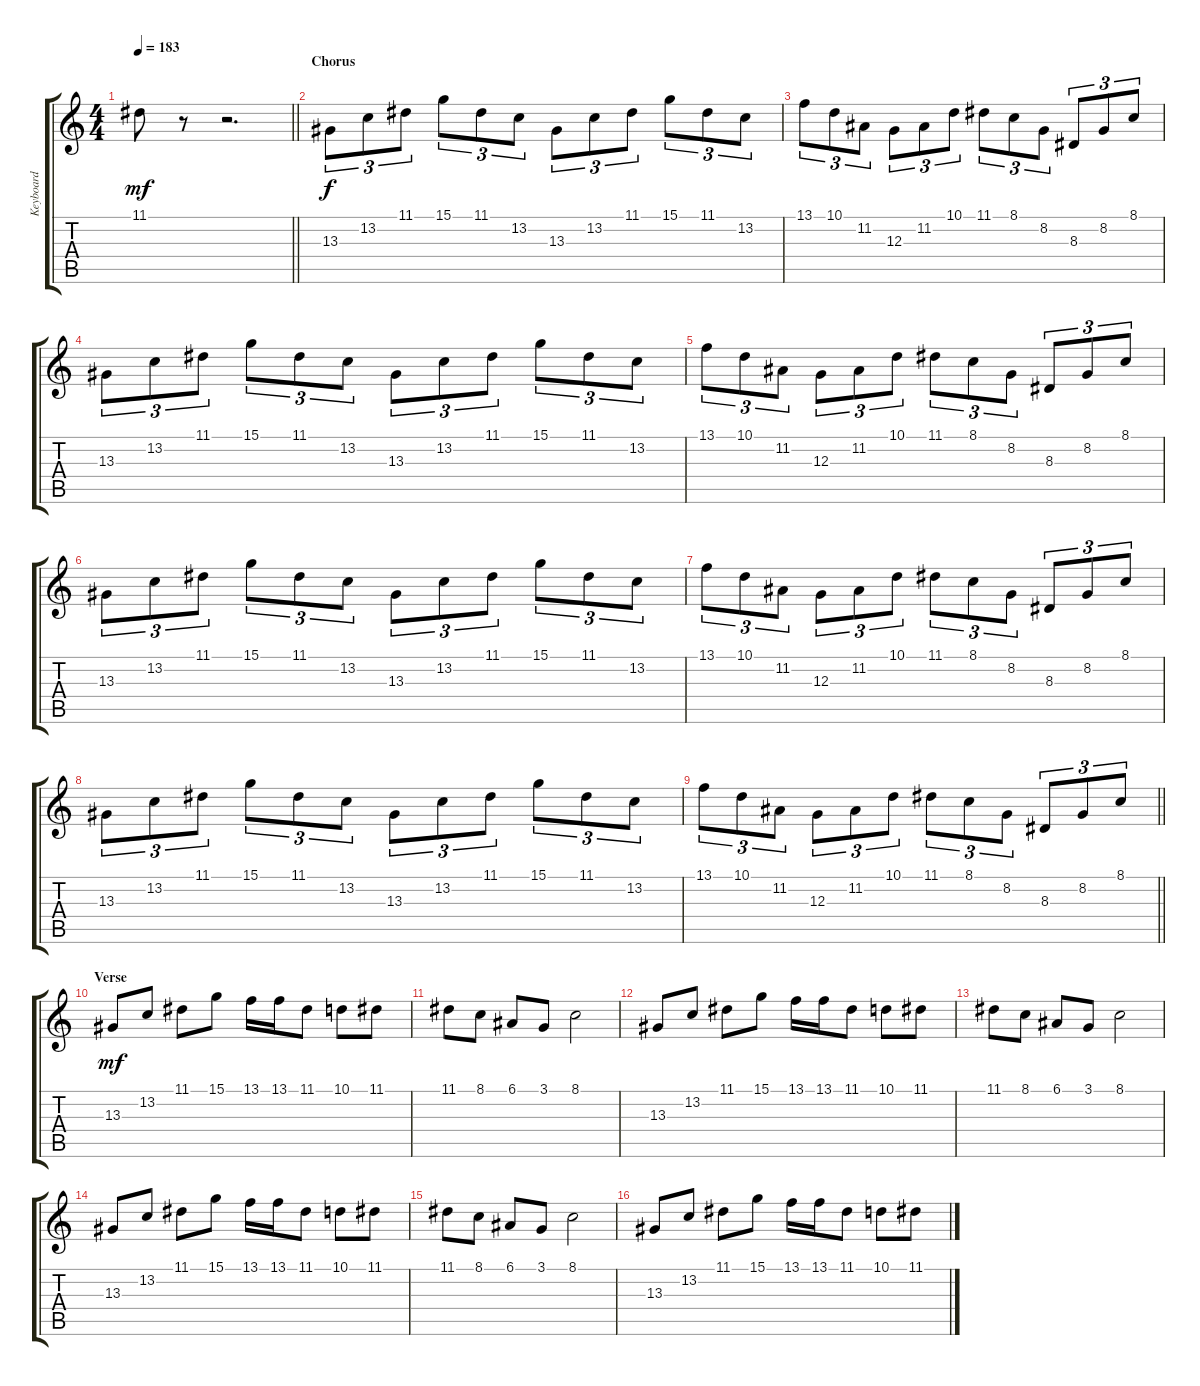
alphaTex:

\track ("Keyboard" "Keyboard") {instrument tremolostrings}
\staff {score tabs}
\tuning (E4 B3 G3 D3 A2 E2) {hide}
\ts (4 4)
\tempo 183
\clef g2
\barLineRight lightlight
\ks c
11.1.8{dy mf} r.8 r.2{d} |
\section ("" "Chorus")
13.3.8{tu (3 2) dy f} 13.2.8{tu (3 2)} 11.1.8{tu (3 2)} 15.1.8{tu (3 2)} 11.1.8{tu (3 2)} 13.2.8{tu (3 2)} 13.3.8{tu (3 2)} 13.2.8{tu (3 2)} 11.1.8{tu (3 2)} 15.1.8{tu (3 2)} 11.1.8{tu (3 2)} 13.2.8{tu (3 2)} |
13.1.8{tu (3 2)} 10.1.8{tu (3 2)} 11.2.8{tu (3 2)} 12.3.8{tu (3 2)} 11.2.8{tu (3 2)} 10.1.8{tu (3 2)} 11.1.8{tu (3 2)} 8.1.8{tu (3 2)} 8.2.8{tu (3 2)} 8.3.8{tu (3 2)} 8.2.8{tu (3 2)} 8.1.8{tu (3 2)} |
13.3.8{tu (3 2)} 13.2.8{tu (3 2)} 11.1.8{tu (3 2)} 15.1.8{tu (3 2)} 11.1.8{tu (3 2)} 13.2.8{tu (3 2)} 13.3.8{tu (3 2)} 13.2.8{tu (3 2)} 11.1.8{tu (3 2)} 15.1.8{tu (3 2)} 11.1.8{tu (3 2)} 13.2.8{tu (3 2)} |
13.1.8{tu (3 2)} 10.1.8{tu (3 2)} 11.2.8{tu (3 2)} 12.3.8{tu (3 2)} 11.2.8{tu (3 2)} 10.1.8{tu (3 2)} 11.1.8{tu (3 2)} 8.1.8{tu (3 2)} 8.2.8{tu (3 2)} 8.3.8{tu (3 2)} 8.2.8{tu (3 2)} 8.1.8{tu (3 2)} |
13.3.8{tu (3 2)} 13.2.8{tu (3 2)} 11.1.8{tu (3 2)} 15.1.8{tu (3 2)} 11.1.8{tu (3 2)} 13.2.8{tu (3 2)} 13.3.8{tu (3 2)} 13.2.8{tu (3 2)} 11.1.8{tu (3 2)} 15.1.8{tu (3 2)} 11.1.8{tu (3 2)} 13.2.8{tu (3 2)} |
13.1.8{tu (3 2)} 10.1.8{tu (3 2)} 11.2.8{tu (3 2)} 12.3.8{tu (3 2)} 11.2.8{tu (3 2)} 10.1.8{tu (3 2)} 11.1.8{tu (3 2)} 8.1.8{tu (3 2)} 8.2.8{tu (3 2)} 8.3.8{tu (3 2)} 8.2.8{tu (3 2)} 8.1.8{tu (3 2)} |
13.3.8{tu (3 2)} 13.2.8{tu (3 2)} 11.1.8{tu (3 2)} 15.1.8{tu (3 2)} 11.1.8{tu (3 2)} 13.2.8{tu (3 2)} 13.3.8{tu (3 2)} 13.2.8{tu (3 2)} 11.1.8{tu (3 2)} 15.1.8{tu (3 2)} 11.1.8{tu (3 2)} 13.2.8{tu (3 2)} |
\barLineRight lightlight
13.1.8{tu (3 2)} 10.1.8{tu (3 2)} 11.2.8{tu (3 2)} 12.3.8{tu (3 2)} 11.2.8{tu (3 2)} 10.1.8{tu (3 2)} 11.1.8{tu (3 2)} 8.1.8{tu (3 2)} 8.2.8{tu (3 2)} 8.3.8{tu (3 2)} 8.2.8{tu (3 2)} 8.1.8{tu (3 2)} |
\section ("" "Verse")
13.3.8{dy mf} 13.2.8 11.1.8 15.1.8 13.1.16 13.1.16 11.1.8 10.1.8 11.1.8 |
11.1.8 8.1.8 6.1.8 3.1.8 8.1.2 |
13.3.8 13.2.8 11.1.8 15.1.8 13.1.16 13.1.16 11.1.8 10.1.8 11.1.8 |
11.1.8 8.1.8 6.1.8 3.1.8 8.1.2 |
13.3.8 13.2.8 11.1.8 15.1.8 13.1.16 13.1.16 11.1.8 10.1.8 11.1.8 |
11.1.8 8.1.8 6.1.8 3.1.8 8.1.2 |
13.3.8 13.2.8 11.1.8 15.1.8 13.1.16 13.1.16 11.1.8 10.1.8 11.1.8
